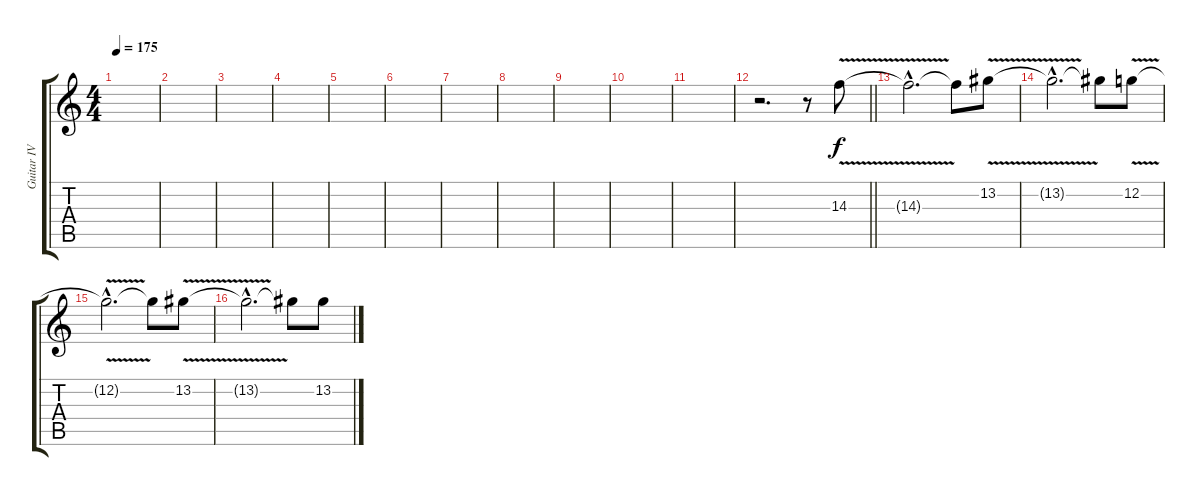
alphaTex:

\track ("Guitar IV" "Guitar IV") {instrument acousticguitarsteel}
\staff {score tabs}
\tuning (C4 G3 Eb3 Bb2 F2 C2) {hide}
\ts (4 4)
\tempo 175
\clef g2
\ks c
|
|
|
|
|
|
|
|
|
|
|
\barLineRight lightlight
r.2{d volume 14 instrument distortionguitar} r.8 14.3{v}.8 |
14.3{hac t}.2{d} 14.3{t}.8 13.2{v}.8 |
13.2{hac t}.2{d} 13.2{t}.8 12.2{v}.8 |
12.2{hac t}.2{d} 12.2{t}.8 13.2{v}.8 |
13.2{hac t}.2{d} 13.2{t}.8 13.2.8
